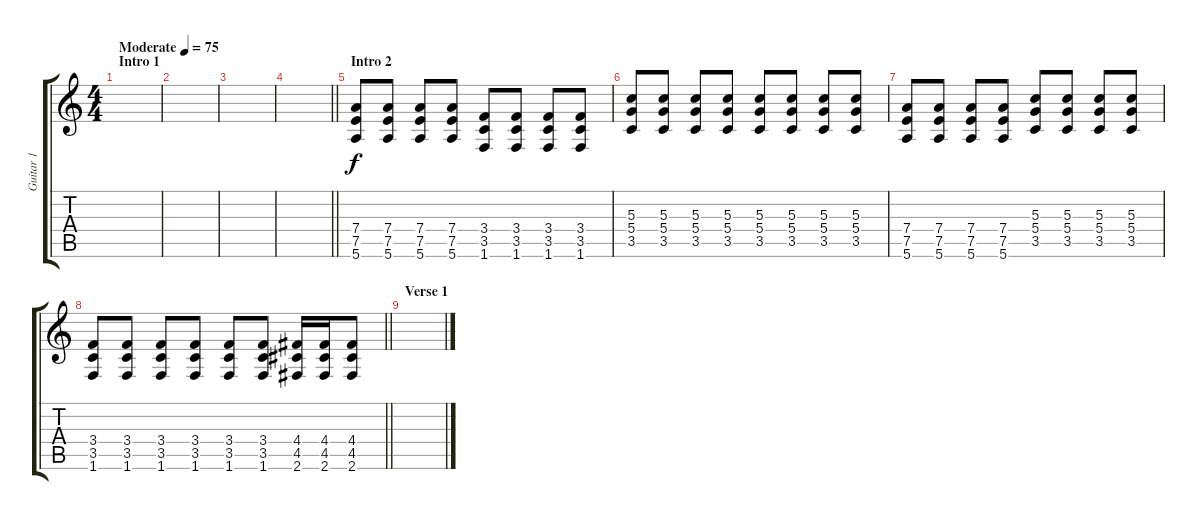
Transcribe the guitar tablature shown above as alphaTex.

\track ("Guitar 1" "Guitar 1") {instrument overdrivenguitar}
\staff {score tabs}
\tuning (E4 B3 G3 D3 A2 E2) {hide}
\ts (4 4)
\section ("" "Intro 1")
\tempo (75 "Moderate")
\clef g2
\ks c
|
|
|
\barLineRight lightlight
|
\section ("" "Intro 2")
(7.4 7.5 5.6).8 (7.4 7.5 5.6).8 (7.4 7.5 5.6).8 (7.4 7.5 5.6).8 (3.4 3.5 1.6).8 (3.4 3.5 1.6).8 (3.4 3.5 1.6).8 (3.4 3.5 1.6).8 |
(5.3 5.4 3.5).8 (5.3 5.4 3.5).8 (5.3 5.4 3.5).8 (5.3 5.4 3.5).8 (5.3 5.4 3.5).8 (5.3 5.4 3.5).8 (5.3 5.4 3.5).8 (5.3 5.4 3.5).8 |
(7.4 7.5 5.6).8 (7.4 7.5 5.6).8 (7.4 7.5 5.6).8 (7.4 7.5 5.6).8 (5.3 5.4 3.5).8 (5.3 5.4 3.5).8 (5.3 5.4 3.5).8 (5.3 5.4 3.5).8 |
\barLineRight lightlight
(3.4 3.5 1.6).8 (3.4 3.5 1.6).8 (3.4 3.5 1.6).8 (3.4 3.5 1.6).8 (3.4 3.5 1.6).8 (3.4 3.5 1.6).8 (4.4 4.5 2.6).16 (4.4 4.5 2.6).16 (4.4 4.5 2.6).8 |
\section ("" "Verse 1")
